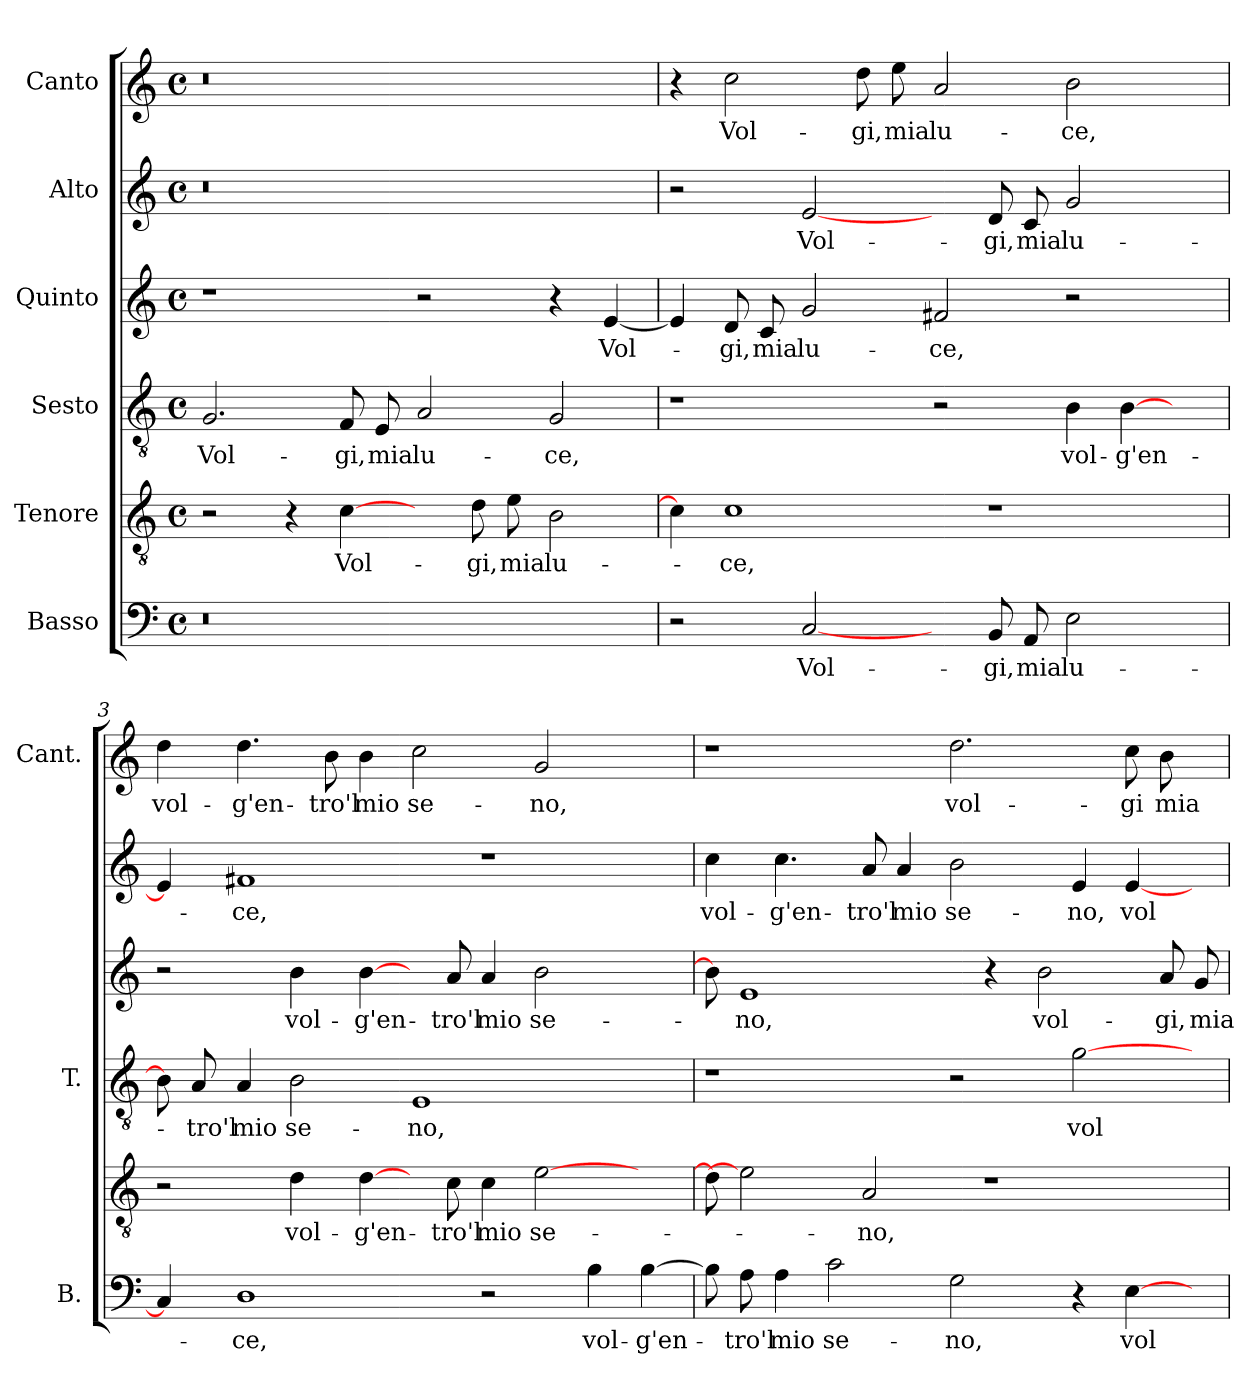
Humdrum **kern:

**kern	**text	**kern	**text	**kern	**text	**kern	**text	**kern	**text	**kern	**text
*part6	*part6	*part5	*part5	*part4	*part4	*part3	*part3	*part2	*part2	*part1	*part1
*staff6	*staff6	*staff5	*staff5	*staff4	*staff4	*staff3	*staff3	*staff2	*staff2	*staff1	*staff1
*I"Basso	*	*I"Tenore	*	*I"Sesto	*	*I"Quinto	*	*I"Alto	*	*I"Canto	*
*I'B.	*	*	*	*I'T.	*	*	*	*	*	*I'Cant.	*
*clefF4	*	*clefGv2	*	*clefGv2	*	*clefG2	*	*clefG2	*	*clefG2	*
*k[]	*	*k[]	*	*k[]	*	*k[]	*	*k[]	*	*k[]	*
*C:	*	*C:	*	*C:	*	*C:	*	*C:	*	*C:	*
*M4/4	*	*M4/4	*	*M4/4	*	*M4/4	*	*M4/4	*	*M4/4	*
*met(c)	*	*met(c)	*	*met(c)	*	*met(c)	*	*met(c)	*	*met(c)	*
=1	=1	=1	=1	=1	=1	=1	=1	=1	=1	=1	=1
!LO:N:vis=0	!	!	!	!	!	!	!	!LO:N:vis=0	!	!LO:N:vis=0	!
1r	.	2r	.	2.G/	Vol-	1r	.	1r	.	1r	.
.	.	4r	.	.	.	.	.	.	.	.	.
.	.	[4c\	Vol-	8F/	-gi,	.	.	.	.	.	.
.	.	.	.	8E/	mia	.	.	.	.	.	.
1ryy	.	4ryy	.	2A/	lu-	2r	.	1ryy	.	1ryy	.
.	.	8d\	-gi,	.	.	.	.	.	.	.	.
.	.	8e\	mia	.	.	.	.	.	.	.	.
.	.	2B\	lu-	2G/	-ce,	4r	.	.	.	.	.
.	.	.	.	.	.	[4e/	Vol-	.	.	.	.
=2	=2	=2	=2	=2	=2	=2	=2	=2	=2	=2	=2
2r	.	4c\]	.	1r	.	4e/]	.	2r	.	4r	.
.	.	1c\	-ce,	.	.	8d/	-gi,	.	.	2cc\	Vol-
.	.	.	.	.	.	8c/	mia	.	.	.	.
[2C/	Vol-	.	.	.	.	2g/	lu-	[2e/	Vol-	.	.
.	.	.	.	.	.	.	.	.	.	8dd\	-gi,
.	.	.	.	.	.	.	.	.	.	8ee\	mia
4ryy	.	.	.	2r	.	2f#X/	-ce,	4ryy	.	2a/	lu-
8BB/	-gi,	1r	.	.	.	.	.	8d/	-gi,	.	.
8AA/	mia	.	.	.	.	.	.	8c/	mia	.	.
2E\	lu-	.	.	4B\	vol-	2r	.	2g/	lu-	2b\	-ce,
.	.	.	.	[4B\	-g'en-	.	.	.	.	.	.
4ryy	.	.	.	4ryy	.	4ryy	.	4ryy	.	4ryy	.
=3	=3	=3	=3	=3	=3	=3	=3	=3	=3	=3	=3
4C/]	.	2r	.	8B\]	.	2r	.	4e/]	.	4dd\	vol-
.	.	.	.	8A/	-tro'l	.	.	.	.	.	.
1D\	-ce,	.	.	4A/	mio	.	.	1f#X/	-ce,	4.dd\	-g'en-
.	.	4d\	vol-	2B\	se-	4b\	vol-	.	.	.	.
.	.	.	.	.	.	.	.	.	.	8b\	-tro'l
.	.	[4d\	-g'en-	.	.	[4b\	-g'en-	.	.	4b\	mio
.	.	8ryy	.	1E/	-no,	8ryy	.	.	.	2cc\	se-
.	.	8c\	-tro'l	.	.	8a/	-tro'l	.	.	.	.
2r	.	4c\	mio	.	.	4a/	mio	1r	.	.	.
.	.	[2e\	se-	.	.	2b\	se-	.	.	2g/	-no,
4B\	vol-	.	.	.	.	.	.	.	.	.	.
[4B\	-g'en-	4ryy	.	4ryy	.	4ryy	.	.	.	4ryy	.
=4	=4	=4	=4	=4	=4	=4	=4	=4	=4	=4	=4
8B\]	.	8d\]	.	1r	.	8b\]	.	4cc\	vol-	1r	.
8A\	-tro'l	2e\]	.	.	.	1e/	-no,	.	.	.	.
4A\	mio	.	.	.	.	.	.	4.cc\	-g'en-	.	.
2c\	se-	.	.	.	.	.	.	.	.	.	.
.	.	2A/	-no,	.	.	.	.	8a/	-tro'l	.	.
.	.	.	.	.	.	.	.	4a/	mio	.	.
2G\	-no,	.	.	2r	.	.	.	2b\	se-	2.dd\	vol-
.	.	1r	.	.	.	4r	.	.	.	.	.
.	.	.	.	.	.	2b\	vol-	.	.	.	.
4r	.	.	.	[2g\	vol-	.	.	4e/	-no,	.	.
[4E\	vol-	.	.	.	.	.	.	[4e/	vol-	8cc\	-gi
.	.	.	.	.	.	8a/	-gi,	.	.	8b\	mia
8ryy	.	.	.	8ryy	.	8g/	mia	8ryy	.	8ryy	.
=	=	=	=	=	=	=	=	=	=	=	=
*-	*-	*-	*-	*-	*-	*-	*-	*-	*-	*-	*-
